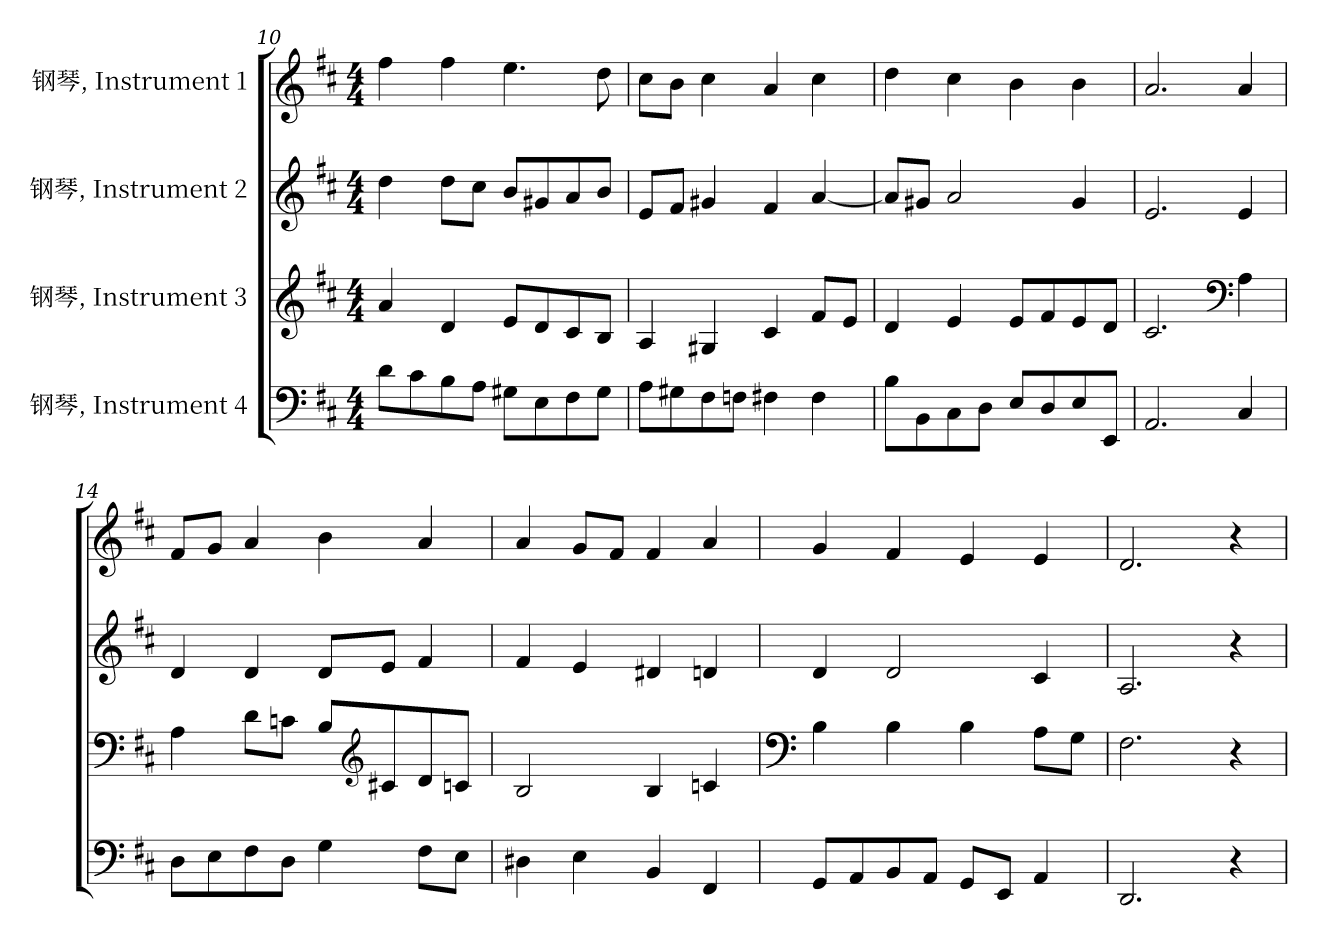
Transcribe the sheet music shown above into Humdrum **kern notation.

**kern	**kern	**kern	**kern
*part4	*part3	*part2	*part1
*staff4	*staff3	*staff2	*staff1
*I"钢琴, Instrument 4	*I"钢琴, Instrument 3	*I"钢琴, Instrument 2	*I"钢琴, Instrument 1
!!LO:LB:g=z
*clefF4	*clefG2	*clefG2	*clefG2
*k[f#c#]	*k[f#c#]	*k[f#c#]	*k[f#c#]
*M4/4	*M4/4	*M4/4	*M4/4
=10	=10	=10	=10
8d\L	4a/	4dd\	4ff#\
8c#\	.	.	.
8B\	4d/	8dd\L	4ff#\
8A\J	.	8cc#\J	.
8G#X\L	8e/L	8b/L	4.ee\
8E\	8d/	8g#X/	.
8F#\	8c#/	8a/	.
8G#\J	8B/J	8b/J	8dd\
=11	=11	=11	=11
8A\L	4A/	8e/L	8cc#\L
8G#X\	.	8f#/J	8b\J
8F#\	4G#X/	4g#X/	4cc#\
8Fn\J	.	.	.
4F#X\	4c#/	4f#/	4a/
4F#\	8f#/L	[4a/	4cc#\
.	8e/J	.	.
=12	=12	=12	=12
8B\L	4d/	8a/L]	4dd\
8BB\	.	8g#X/J	.
8C#\	4e/	2a/	4cc#\
8D\J	.	.	.
8E/L	8e/L	.	4b\
8D/	8f#/	.	.
8E/	8e/	4g#/	4b\
8EE/J	8d/J	.	.
=13	=13	=13	=13
2.AA/	2.c#/	2.e/	2.a/
*	*clefF4	*	*
4C#/	4A\	4e/	4a/
!!LO:PB:g=z
=14	=14	=14	=14
8D\L	4A\	4d/	8f#/L
8E\	.	.	8g/J
8F#\	8d\L	4d/	4a/
8D\J	8cn\J	.	.
4G\	8B/L	8d/L	4b\
*	*clefG2	*	*
.	8c#X/	8e/J	.
8F#\L	8d/	4f#/	4a/
8E\J	8cn/J	.	.
=15	=15	=15	=15
4D#X\	2B/	4f#/	4a/
4E\	.	4e/	8g/L
.	.	.	8f#/J
4BB/	4B/	4d#X/	4f#/
4FF#/	4cn/	4dn/	4a/
=16	=16	=16	=16
*	*clefF4	*	*
8GG/L	4B\	4d/	4g/
8AA/	.	.	.
8BB/	4B\	2d/	4f#/
8AA/J	.	.	.
8GG/L	4B\	.	4e/
8EE/J	.	.	.
4AA/	8A\L	4c#/	4e/
.	8G\J	.	.
=17	=17	=17	=17
2.DD/	2.F#\	2.A/	2.d/
4r	4r	4r	4r
=	=	=	=
*-	*-	*-	*-
